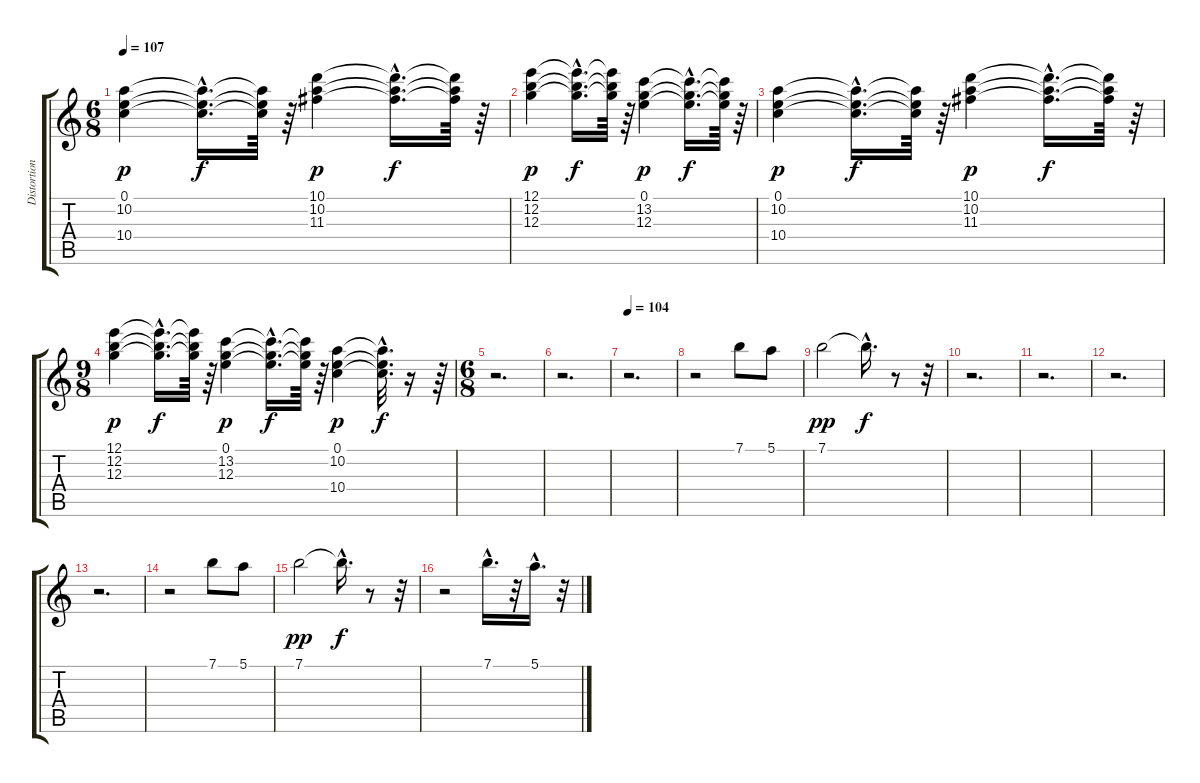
\track ("Distortion" "Distortion") {instrument distortionguitar}
\staff {score tabs}
\tuning (E4 B3 G3 D3 A2 E2) {hide}
\ts (6 8)
\tempo 107
\clef g2
\ks c
(0.1 10.2 10.4).4{dy p} (0.1{hac t} 10.2{hac t} 10.4{hac t}).16{d dy f} (0.1{t} 10.2{t} 10.4{t}).64 r.64 (10.1 10.2 11.3).4{dy p} (10.1{hac t} 10.2{hac t} 11.3{hac t}).16{d dy f} (10.1{t} 10.2{t} 11.3{t}).64 r.64 |
(12.1 12.2 12.3).4{dy p} (12.1{hac t} 12.2{hac t} 12.3{hac t}).16{d dy f} (12.1{t} 12.2{t} 12.3{t}).64 r.64 (0.1 13.2 12.3).4{dy p} (0.1{hac t} 13.2{hac t} 12.3{hac t}).16{d dy f} (0.1{t} 13.2{t} 12.3{t}).64 r.64 |
(0.1 10.2 10.4).4{dy p} (0.1{hac t} 10.2{hac t} 10.4{hac t}).16{d dy f} (0.1{t} 10.2{t} 10.4{t}).64 r.64 (10.1 10.2 11.3).4{dy p} (10.1{hac t} 10.2{hac t} 11.3{hac t}).16{d dy f} (10.1{t} 10.2{t} 11.3{t}).64 r.64 |
\ts (9 8)
(12.1 12.2 12.3).4{dy p} (12.1{hac t} 12.2{hac t} 12.3{hac t}).16{d dy f} (12.1{t} 12.2{t} 12.3{t}).64 r.64 (0.1 13.2 12.3).4{dy p} (0.1{hac t} 13.2{hac t} 12.3{hac t}).16{d dy f} (0.1{t} 13.2{t} 12.3{t}).64 r.64 (0.1 10.2 10.4).4{dy p} (0.1{hac t} 10.2{hac t} 10.4{hac t}).32{d dy f} r.16 r.64 |
\ts (6 8)
r.2{d} |
r.2{d} |
\tempo 104
r.2{d} |
r.2 7.1.8 5.1.8 |
7.1.2{dy pp} 7.1{hac t}.16{d dy f} r.8 r.32 |
r.2{d} |
r.2{d} |
r.2{d} |
r.2{d} |
r.2 7.1.8 5.1.8 |
7.1.2{dy pp} 7.1{hac t}.16{d dy f} r.8 r.32 |
r.2 7.1{hac}.16{d} r.32 5.1{hac}.16{d} r.32
